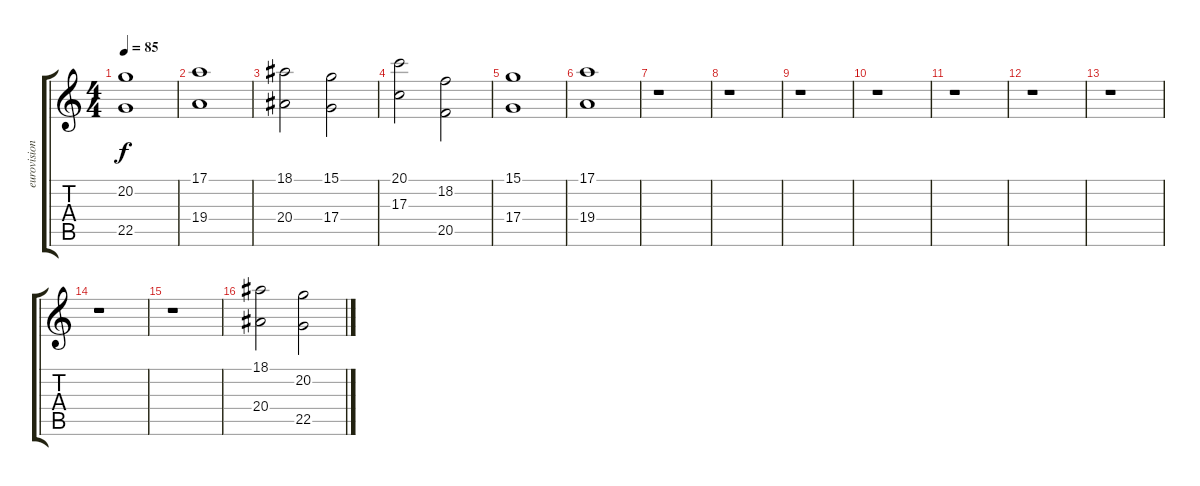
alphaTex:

\track ("eurovision.tv" "eurovision") {instrument stringensemble1}
\staff {score tabs}
\tuning (E4 B3 G3 D3 A2 E2) {hide}
\ts (4 4)
\tempo 85
\clef g2
\ks c
(20.2 22.5).1{dy f} |
(17.1 19.4).1 |
(18.1 20.4).2 (15.1 17.4).2 |
(20.1 17.3).2 (18.2 20.5).2 |
(15.1 17.4).1 |
(17.1 19.4).1 |
r.1 |
r.1 |
r.1 |
r.1 |
r.1 |
r.1 |
r.1 |
r.1 |
r.1 |
(18.1 20.4).2 (20.2 22.5).2
